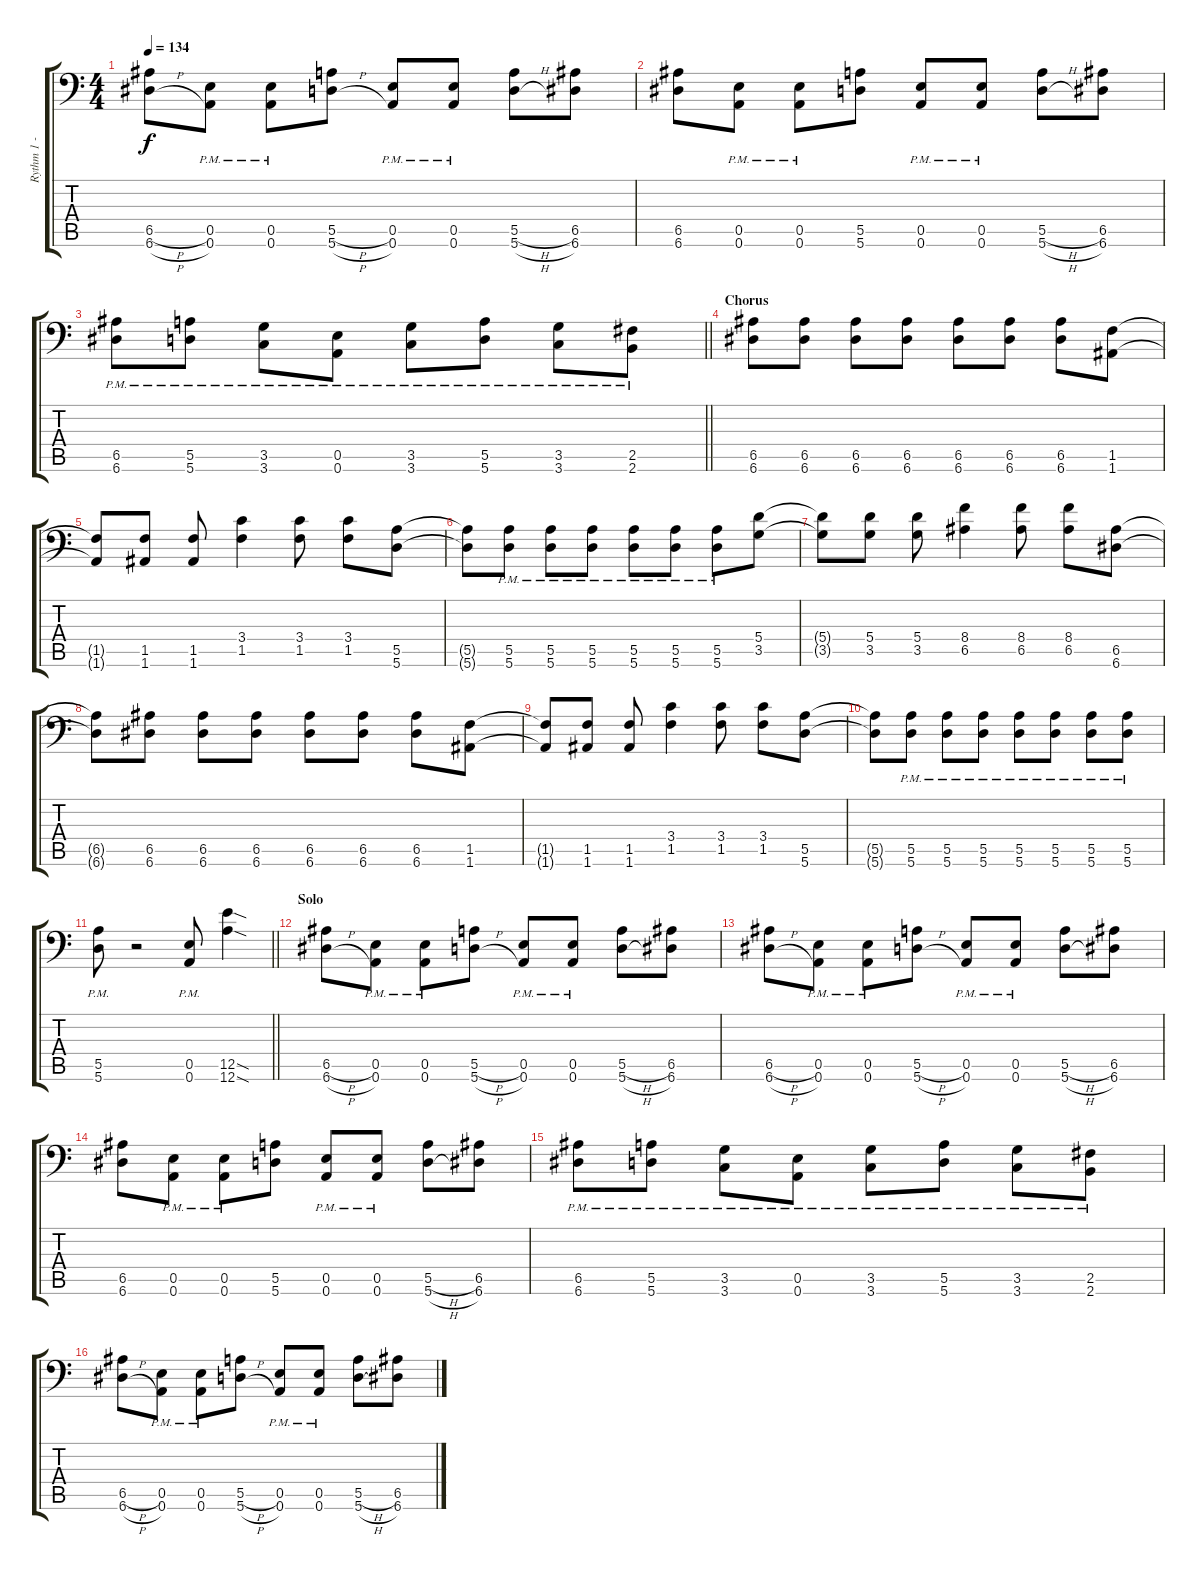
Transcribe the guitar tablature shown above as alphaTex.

\track ("Rythm 1 - Mick" "Rythm 1 - ") {instrument distortionguitar}
\staff {score tabs}
\tuning (B3 Gb3 D3 A2 E2 A1) {hide}
\ts (4 4)
\tempo 134
\clef f4
\ks c
(6.5{h} 6.6{h}).8{dy f} (0.5{pm} 0.6{pm}).8 (0.5{pm} 0.6{pm}).8 (5.5{h} 5.6{h}).8 (0.5{pm} 0.6{pm}).8 (0.5{pm} 0.6{pm}).8 (5.5{h} 5.6{h}).8 (6.5 6.6).8 |
(6.5 6.6).8 (0.5{pm} 0.6{pm}).8 (0.5{pm} 0.6{pm}).8 (5.5 5.6).8 (0.5{pm} 0.6{pm}).8 (0.5{pm} 0.6{pm}).8 (5.5{h} 5.6{h}).8 (6.5 6.6).8 |
\barLineRight lightlight
(6.5{pm} 6.6{pm}).8 (5.5{pm} 5.6{pm}).8 (3.5{pm} 3.6{pm}).8 (0.5{pm} 0.6{pm}).8 (3.5{pm} 3.6{pm}).8 (5.5{pm} 5.6{pm}).8 (3.5{pm} 3.6{pm}).8 (2.5{pm} 2.6{pm}).8 |
\section ("" "Chorus")
(6.5 6.6).8 (6.5 6.6).8 (6.5 6.6).8 (6.5 6.6).8 (6.5 6.6).8 (6.5 6.6).8 (6.5 6.6).8 (1.5 1.6).8 |
(1.5{t} 1.6{t}).8 (1.5 1.6).8 (1.5 1.6).8 (3.4 1.5).4 (3.4 1.5).8 (3.4 1.5).8 (5.5 5.6).8 |
(5.5{t} 5.6{t}).8 (5.5{pm} 5.6{pm}).8 (5.5{pm} 5.6{pm}).8 (5.5{pm} 5.6{pm}).8 (5.5{pm} 5.6{pm}).8 (5.5{pm} 5.6{pm}).8 (5.5{pm} 5.6{pm}).8 (5.4 3.5).8 |
(5.4{t} 3.5{t}).8 (5.4 3.5).8 (5.4 3.5).8 (8.4 6.5).4 (8.4 6.5).8 (8.4 6.5).8 (6.5 6.6).8 |
(6.5{t} 6.6{t}).8 (6.5 6.6).8 (6.5 6.6).8 (6.5 6.6).8 (6.5 6.6).8 (6.5 6.6).8 (6.5 6.6).8 (1.5 1.6).8 |
(1.5{t} 1.6{t}).8 (1.5 1.6).8 (1.5 1.6).8 (3.4 1.5).4 (3.4 1.5).8 (3.4 1.5).8 (5.5 5.6).8 |
(5.5{t} 5.6{t}).8 (5.5{pm} 5.6{pm}).8 (5.5{pm} 5.6{pm}).8 (5.5{pm} 5.6{pm}).8 (5.5{pm} 5.6{pm}).8 (5.5{pm} 5.6{pm}).8 (5.5{pm} 5.6{pm}).8 (5.5{pm} 5.6{pm}).8 |
\barLineRight lightlight
(5.5{pm} 5.6{pm}).8 r.2 (0.5{pm} 0.6{pm}).8 (12.5{sod} 12.6{sod}).4 |
\section ("" "Solo")
(6.5{h} 6.6{h}).8 (0.5{pm} 0.6{pm}).8 (0.5{pm} 0.6{pm}).8 (5.5{h} 5.6{h}).8 (0.5{pm} 0.6{pm}).8 (0.5{pm} 0.6{pm}).8 (5.5{h} 5.6{h}).8 (6.5 6.6).8 |
(6.5{h} 6.6{h}).8 (0.5{pm} 0.6{pm}).8 (0.5{pm} 0.6{pm}).8 (5.5{h} 5.6{h}).8 (0.5{pm} 0.6{pm}).8 (0.5{pm} 0.6{pm}).8 (5.5{h} 5.6{h}).8 (6.5 6.6).8 |
(6.5 6.6).8 (0.5{pm} 0.6{pm}).8 (0.5{pm} 0.6{pm}).8 (5.5 5.6).8 (0.5{pm} 0.6{pm}).8 (0.5{pm} 0.6{pm}).8 (5.5{h} 5.6{h}).8 (6.5 6.6).8 |
(6.5{pm} 6.6{pm}).8 (5.5{pm} 5.6{pm}).8 (3.5{pm} 3.6{pm}).8 (0.5{pm} 0.6{pm}).8 (3.5{pm} 3.6{pm}).8 (5.5{pm} 5.6{pm}).8 (3.5{pm} 3.6{pm}).8 (2.5{pm} 2.6{pm}).8 |
(6.5{h} 6.6{h}).8 (0.5{pm} 0.6{pm}).8 (0.5{pm} 0.6{pm}).8 (5.5{h} 5.6{h}).8 (0.5{pm} 0.6{pm}).8 (0.5{pm} 0.6{pm}).8 (5.5{h} 5.6{h}).8 (6.5 6.6).8
